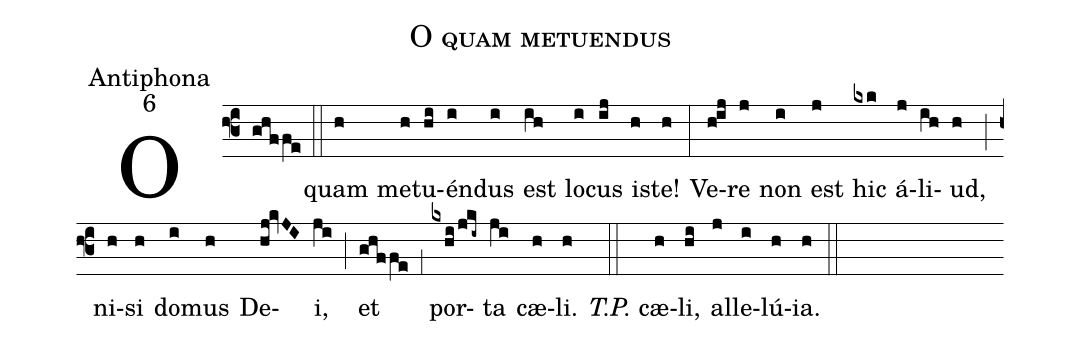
name:O quam metuendus;
office-part:Antiphona;
mode:6;
%%
(f3) O(ghffe) (::)
quam(h) me(h)tu(hi)én(i)dus(i) est(ih) lo(i)cus(ij) i(h)ste!(h) (:)
Ve(h!ij)re(j) non(i) est(j) hic(kxk) á(j)li(ih)ud,(h) (;) ni(h)si(h) do(i)mus(h) De(hj!kvJI)i,(ji) (;) et(ghffe) (,1) por(kxhi/jki~)ta(ji) cæ(h)li.(h) (::) <i>T.P.</i> cæ(h)li,(hi) al(j)le(i)lú(h)ia.(h) (::)
